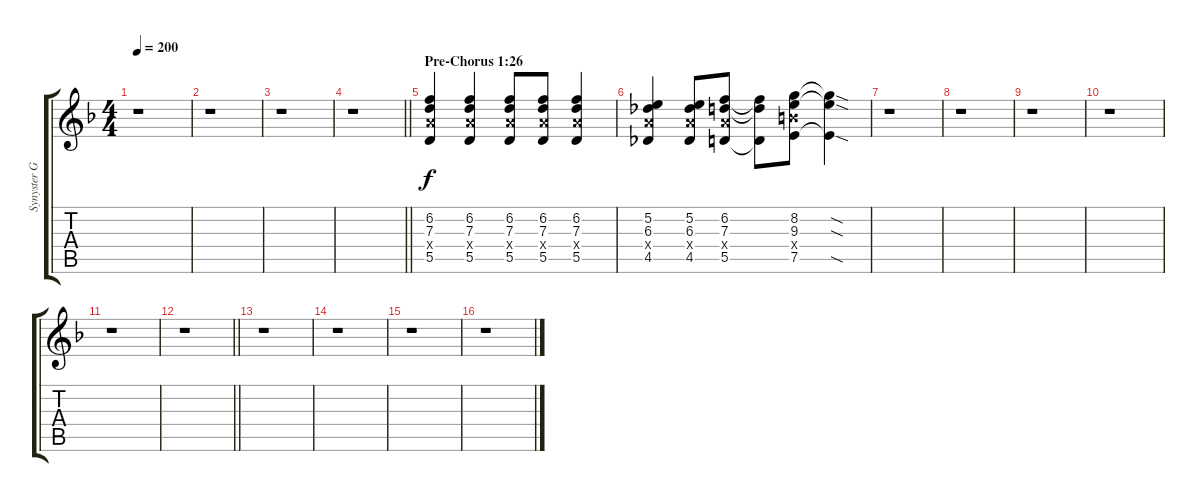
\track ("Synyster Gates (Lead) III" "Synyster G") {instrument overdrivenguitar}
\staff {score tabs}
\tuning (E4 B3 G3 D3 A2 D2) {hide}
\ts (4 4)
\tempo 200
\clef g2
\ks f
r.1{dy f} |
r.1 |
r.1 |
\barLineRight lightlight
r.1 |
\section ("" "Pre-Chorus 1:26")
(6.2 7.3 7.4{x} 5.5).4 (6.2 7.3 7.4{x} 5.5).4 (6.2 7.3 7.4{x} 5.5).8 (6.2 7.3 7.4{x} 5.5).8 (6.2 7.3 7.4{x} 5.5).4 |
(5.2 6.3 7.4{x} 4.5).4 (5.2 6.3 7.4{x} 4.5).8 (6.2 7.3 7.4{x} 5.5).8 (6.2{t} 7.3{t} 5.5{t}).8 (8.2 9.3 9.4{x} 7.5).8 (8.2{sod t} 9.3{sod t} 7.5{sod t}).4 |
r.1 |
r.1 |
r.1 |
r.1 |
r.1 |
\barLineRight lightlight
r.1 |
\section ("" "")
r.1 |
r.1 |
r.1 |
r.1
